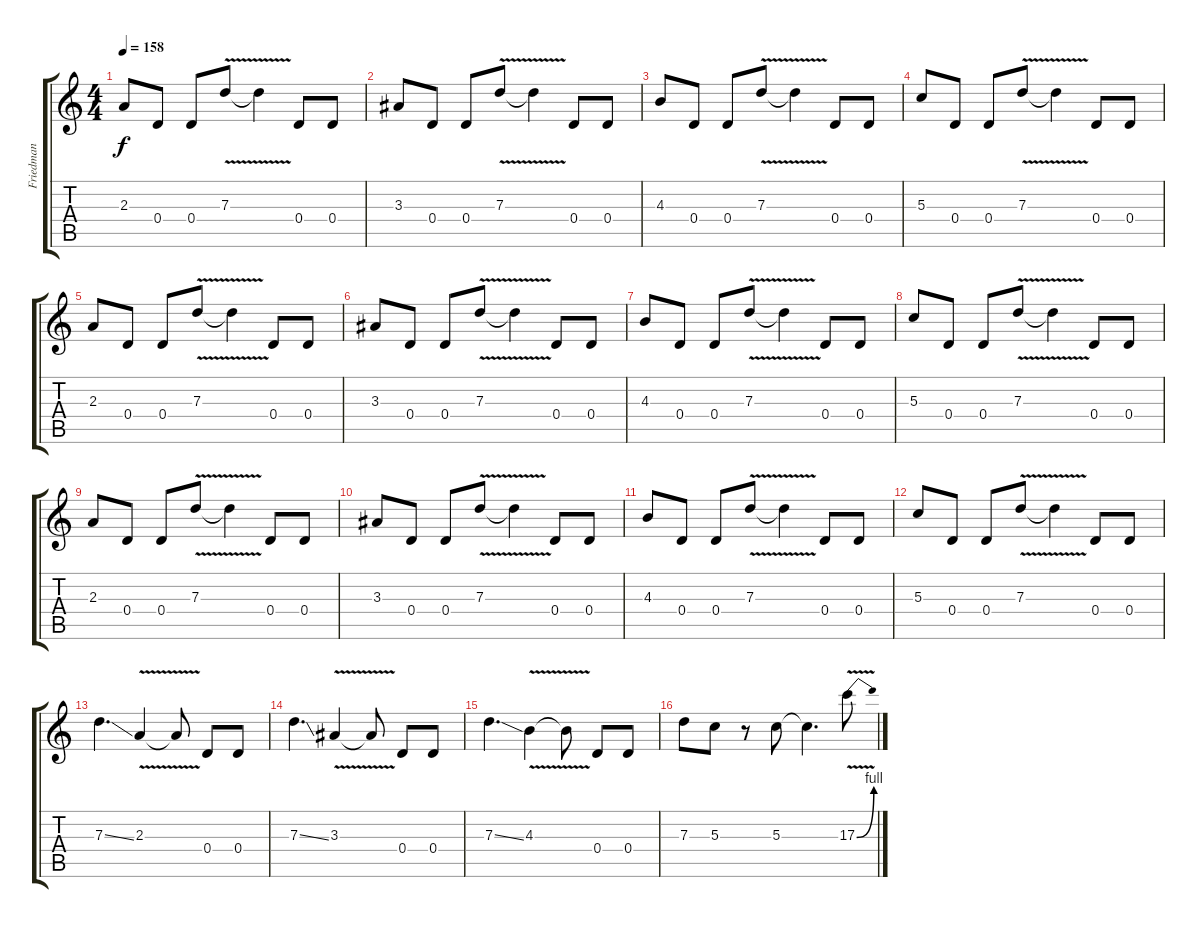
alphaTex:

\track ("Friedman" "Friedman") {instrument distortionguitar}
\staff {score tabs}
\tuning (E4 B3 G3 D3 A2 E2) {hide}
\ts (4 4)
\tempo 158
\clef g2
\ks c
2.3.8{dy f} 0.4.8 0.4.8 7.3{v}.8 7.3{t}.4 0.4.8 0.4.8 |
3.3.8 0.4.8 0.4.8 7.3{v}.8 7.3{t}.4 0.4.8 0.4.8 |
4.3.8 0.4.8 0.4.8 7.3{v}.8 7.3{t}.4 0.4.8 0.4.8 |
5.3.8 0.4.8 0.4.8 7.3{v}.8 7.3{t}.4 0.4.8 0.4.8 |
2.3.8 0.4.8 0.4.8 7.3{v}.8 7.3{t}.4 0.4.8 0.4.8 |
3.3.8 0.4.8 0.4.8 7.3{v}.8 7.3{t}.4 0.4.8 0.4.8 |
4.3.8 0.4.8 0.4.8 7.3{v}.8 7.3{t}.4 0.4.8 0.4.8 |
5.3.8 0.4.8 0.4.8 7.3{v}.8 7.3{t}.4 0.4.8 0.4.8 |
2.3.8 0.4.8 0.4.8 7.3{v}.8 7.3{t}.4 0.4.8 0.4.8 |
3.3.8 0.4.8 0.4.8 7.3{v}.8 7.3{t}.4 0.4.8 0.4.8 |
4.3.8 0.4.8 0.4.8 7.3{v}.8 7.3{t}.4 0.4.8 0.4.8 |
5.3.8 0.4.8 0.4.8 7.3{v}.8 7.3{t}.4 0.4.8 0.4.8 |
7.3{ss}.4{d} 2.3{v}.4 2.3{t}.8 0.4.8 0.4.8 |
7.3{ss}.4{d} 3.3{v}.4 3.3{t}.8 0.4.8 0.4.8 |
7.3{ss}.4{d} 4.3{v}.4 4.3{t}.8 0.4.8 0.4.8 |
7.3.8 5.3.8 r.8 5.3.8 5.3{t}.4{d} 17.3{be (bend 0 0 60 4) v}.8
